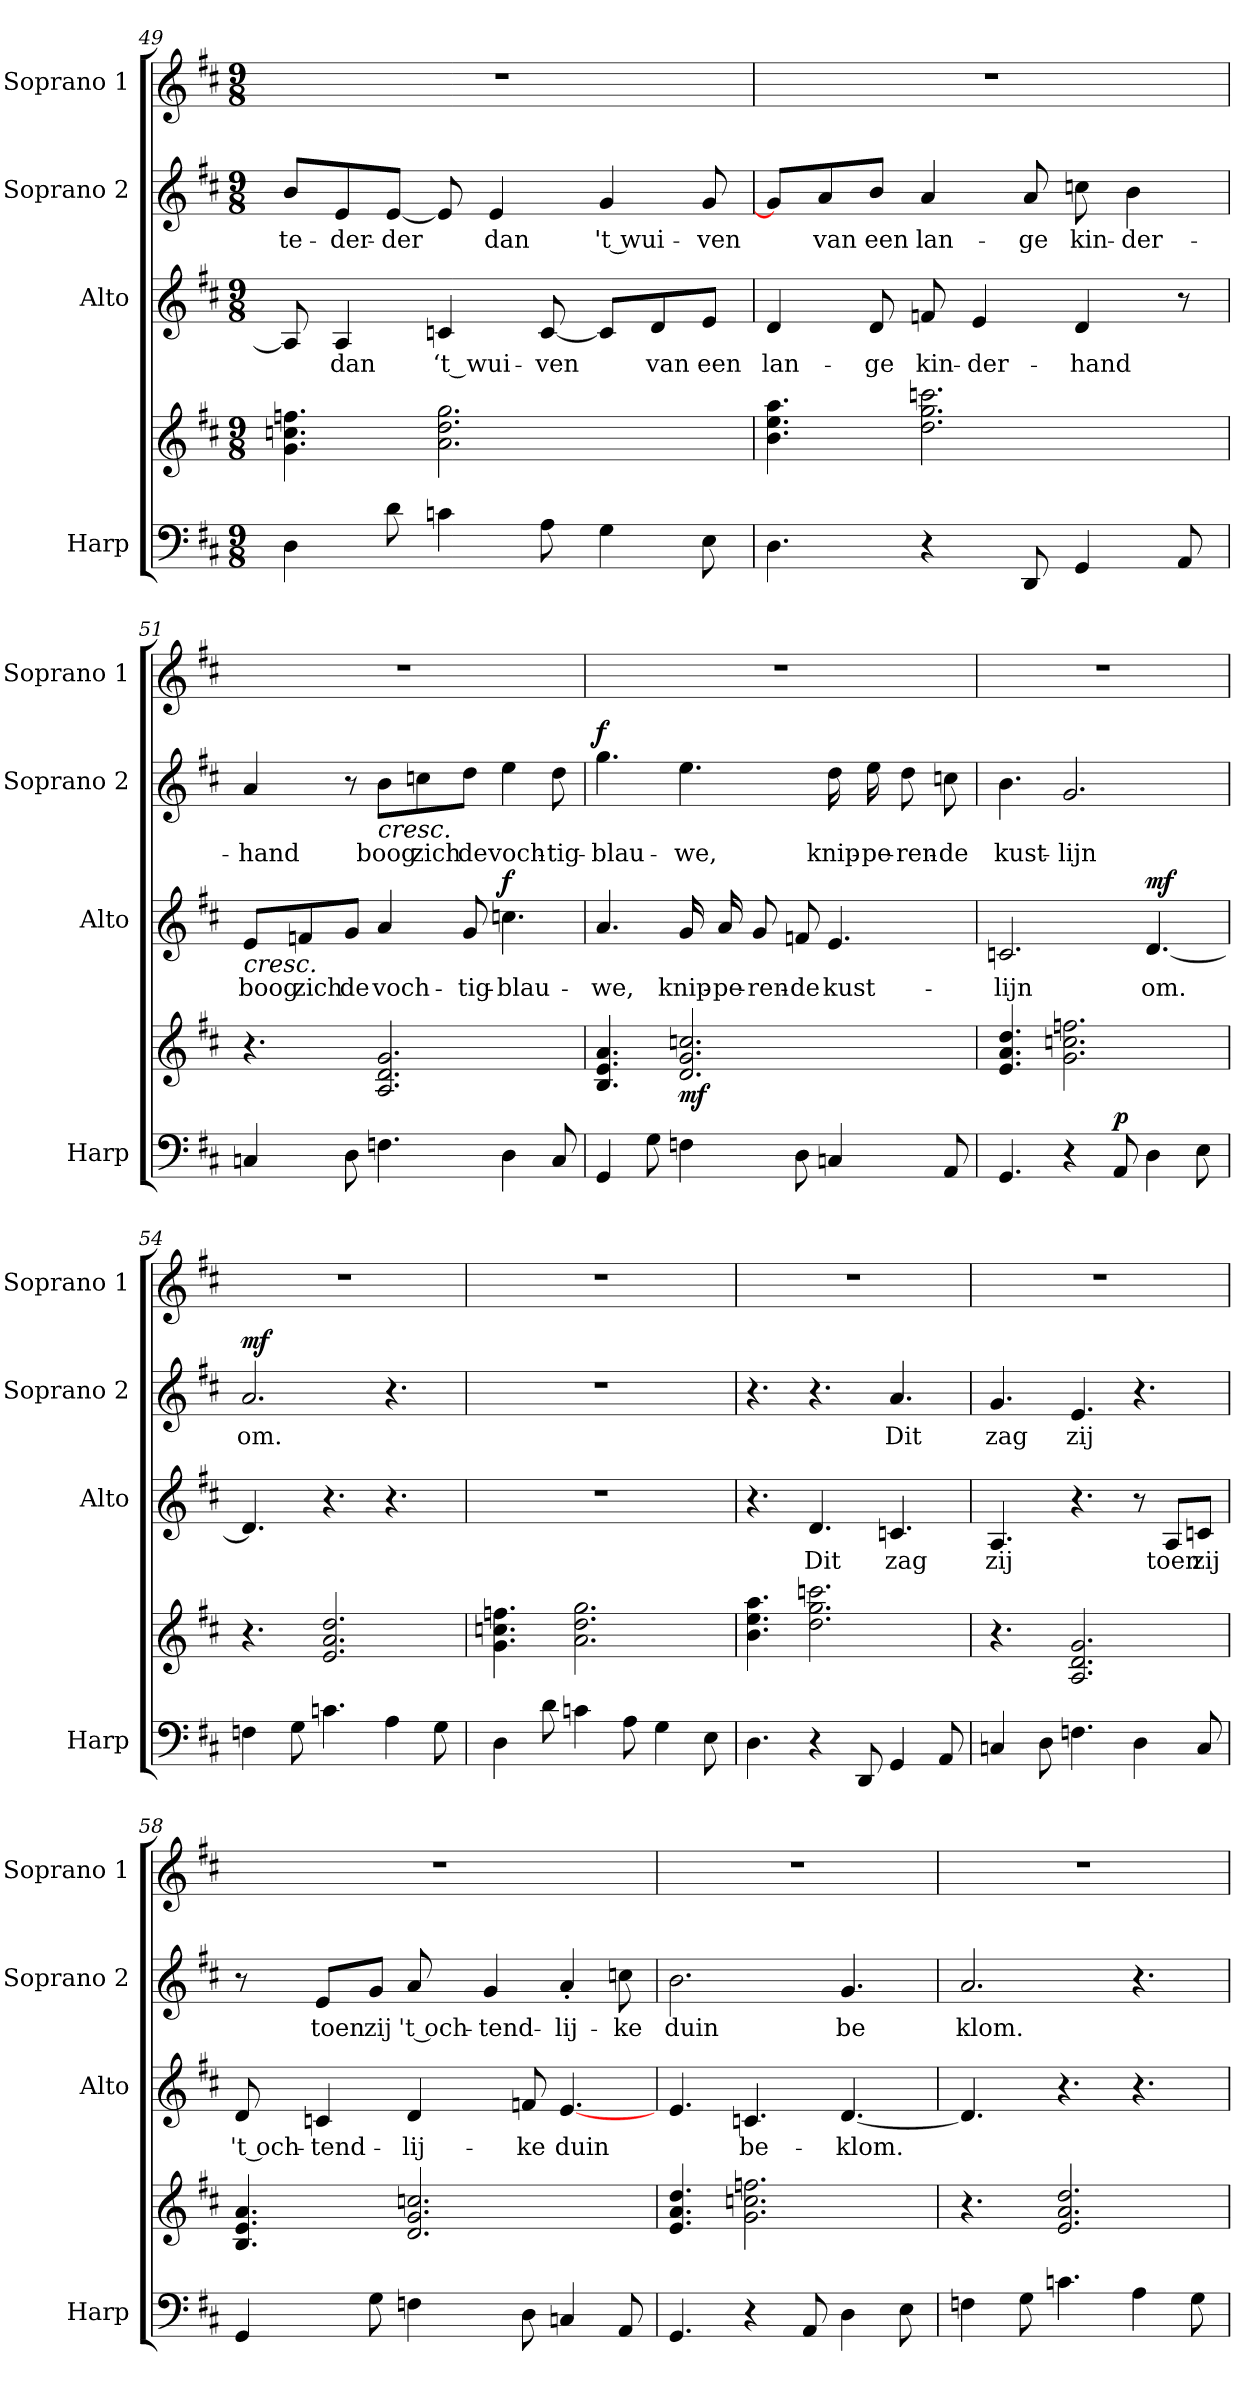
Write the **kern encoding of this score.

**kern	**kern	**dynam	**kern	**text	**dynam	**kern	**text	**dynam	**kern
*part4	*part4	*part4	*part3	*part3	*part3	*part2	*part2	*part2	*part1
*staff5	*staff4	*staff4/5	*staff3	*staff3	*staff3	*staff2	*staff2	*staff2	*staff1
*I"Harp	*	*	*I"Alto	*	*	*I"Soprano 2	*	*	*I"Soprano 1
*I'Harp	*	*	*I'Alto	*	*	*I'Soprano 2	*	*	*I'Soprano 1
*clefF4	*clefG2	*	*clefG2	*	*	*clefG2	*	*	*clefG2
*k[f#c#]	*k[f#c#]	*	*k[f#c#]	*	*	*k[f#c#]	*	*	*k[f#c#]
*D:	*D:	*	*D:	*	*	*D:	*	*	*D:
*M9/8	*M9/8	*	*M9/8	*	*	*M9/8	*	*	*M9/8
=49	=49	=49	=49	=49	=49	=49	=49	=49	=49
!	!	!	!	!	!	!	!LO:LY:b	!	!LO:N:vis=1
4D	4.g\ 4.ccn\ 4.ffn\	.	8A]	.	.	8bL	te-	.	8%9r
!	!	!	!	!LO:LY:b	!	!	!LO:LY:b	!	!
.	.	.	4A	dan	.	8e	-der-	.	.
!	!	!	!	!	!	!	!LO:LY:b	!	!
8d	.	.	.	.	.	[8eJ	-der	.	.
!	!	!	!	!LO:LY:b	!	!	!	!	!
4cn	2.a\ 2.dd\ 2.gg\	.	4cn	‘t wui-	.	8e]	.	.	.
!	!	!	!	!	!	!	!LO:LY:b	!	!
.	.	.	.	.	.	4e	dan	.	.
!	!	!	!	!LO:LY:b	!	!	!	!	!
8A	.	.	[8c	-ven	.	.	.	.	.
!	!	!	!	!	!	!	!LO:LY:b	!	!
4G	.	.	8cL]	.	.	4g	't wui-	.	.
!	!	!	!	!LO:LY:b	!	!	!	!	!
.	.	.	8d	van	.	.	.	.	.
!	!	!	!	!LO:LY:b	!	!	!LO:LY:b	!	!
8E	.	.	8eJ	een	.	8g	-ven	.	.
!!LO:LB:g=z
=50	=50	=50	=50	=50	=50	=50	=50	=50	=50
!	!	!	!	!LO:LY:b	!	!	!	!	!LO:N:vis=1
4.D	4.b\ 4.ee\ 4.aa\	.	4d	lan-	.	8gL]	.	.	8%9r
!	!	!	!	!	!	!	!LO:LY:b	!	!
.	.	.	.	.	.	8a	van	.	.
!	!	!	!	!LO:LY:b	!	!	!LO:LY:b	!	!
.	.	.	8d	-ge	.	8bJ	een	.	.
!	!	!	!	!LO:LY:b	!	!	!LO:LY:b	!	!
4r	2.dd\ 2.gg\ 2.cccn\	.	8fn	kin-	.	4a	lan-	.	.
!	!	!	!	!LO:LY:b	!	!	!	!	!
.	.	.	4e	-der-	.	.	.	.	.
!	!	!	!	!	!	!	!LO:LY:b	!	!
8DD	.	.	.	.	.	8a	-ge	.	.
!	!	!	!	!LO:LY:b	!	!	!LO:LY:b	!	!
4GG	.	.	4d	-hand	.	8ccn	kin-	.	.
!	!	!	!	!	!	!	!LO:LY:b	!	!
.	.	.	.	.	.	4b	-der-	.	.
8AA	.	.	8r	.	.	.	.	.	.
=51	=51	=51	=51	=51	=51	=51	=51	=51	=51
!	!	!	!	!LO:LY:b	!LO:HP:b	!	!LO:LY:b	!	!LO:N:vis=1
4Cn	4.r	.	8eL	boog	<	4a	-hand	.	8%9r
!	!	!	!	!LO:LY:b	!	!	!	!	!
.	.	.	8fn	zich	.	.	.	.	.
!	!	!	!	!LO:LY:b	!	!	!	!	!
8D	.	.	8gJ	de	.	8r	.	.	.
!	!	!	!	!LO:LY:b	!	!	!LO:LY:b	!LO:HP:b	!
4.Fn	2.A 2.d 2.g	.	4a	voch-	.	8bL	boog	<	.
!	!	!	!	!	!	!	!LO:LY:b	!	!
.	.	.	.	.	.	8ccn	zich	.	.
!	!	!	!	!LO:LY:b	!	!	!LO:LY:b	!	!
.	.	.	8g	-tig-	.	8ddJ	de	.	.
!	!	!	!	!LO:LY:b	!LO:DY:a	!	!LO:LY:b	!	!
4D	.	.	4.ccn	-blau-	f	4ee	voch-	.	.
!	!	!	!	!	!	!	!LO:LY:b	!	!
8C	.	.	.	.	.	8dd	-tig-	.	.
!!LO:LB:g=z
=52	=52	=52	=52	=52	=52	=52	=52	=52	=52
!	!	!	!	!LO:LY:b	!	!	!LO:LY:b	!LO:DY:a	!LO:N:vis=1
4GG	4.B 4.e 4.a	.	4.a	-we,	.	4.gg	-blau-	f	8%9r
8G	.	.	.	.	.	.	.	.	.
!	!	!LO:DY:b	!	!LO:LY:b	!	!	!LO:LY:b	!	!
4Fn	2.d 2.g 2.ccn	mf	16gLL	knip-	.	4.ee	-we,	.	.
!	!	!	!	!LO:LY:b	!	!	!	!	!
.	.	.	16a	-pe-	.	.	.	.	.
!	!	!	!	!LO:LY:b	!	!	!	!	!
.	.	.	8g	-ren-	.	.	.	.	.
!	!	!	!	!LO:LY:b	!	!	!	!	!
8D	.	.	8fnJ	-de	.	.	.	.	.
!	!	!	!	!LO:LY:b	!	!	!LO:LY:b	!	!
4Cn	.	.	4.e	kust-	.	16ddLL	knip-	.	.
!	!	!	!	!	!	!	!LO:LY:b	!	!
.	.	.	.	.	.	16ee	-pe-	.	.
!	!	!	!	!	!	!	!LO:LY:b	!	!
.	.	.	.	.	.	8dd	-ren-	.	.
!	!	!	!	!	!	!	!LO:LY:b	!	!
8AA	.	.	.	.	.	8ccnJ	-de	.	.
=53	=53	=53	=53	=53	=53	=53	=53	=53	=53
!	!	!	!	!LO:LY:b	!	!	!LO:LY:b	!	!LO:N:vis=1
4.GG	4.e 4.a 4.dd	.	2.cn	-lijn	.	4.b	kust-	.	8%9r
!	!	!	!	!	!	!	!LO:LY:b	!	!
4r	2.g\ 2.ccn\ 2.ffn\	.	.	.	.	2.g	-lijn	.	.
!	!	!LO:DY:a=2	!	!	!	!	!	!	!
8AA	.	p	.	.	.	.	.	.	.
!	!	!	!	!LO:LY:b	!LO:DY:n=1:a	!	!	!	!
4D	.	.	[4.d	om.	[ mf	.	.	.	.
8E	.	.	.	.	.	.	.	.	.
.	.	.	.	.	.	.	.	[	.
=54	=54	=54	=54	=54	=54	=54	=54	=54	=54
!	!	!	!	!	!	!	!LO:LY:b	!LO:DY:a	!LO:N:vis=1
4Fn	4.r	.	4.d]	.	.	2.a	om.	mf	8%9r
8G	.	.	.	.	.	.	.	.	.
4.cn	2.e 2.a 2.dd	.	4.r	.	.	.	.	.	.
4A	.	.	4.r	.	.	4.r	.	.	.
8G	.	.	.	.	.	.	.	.	.
=55	=55	=55	=55	=55	=55	=55	=55	=55	=55
!	!	!	!LO:N:vis=1	!	!	!LO:N:vis=1	!	!	!LO:N:vis=1
4D	4.g\ 4.ccn\ 4.ffn\	.	8%9r	.	.	8%9r	.	.	8%9r
8d	.	.	.	.	.	.	.	.	.
4cn	2.a\ 2.dd\ 2.gg\	.	.	.	.	.	.	.	.
8A	.	.	.	.	.	.	.	.	.
4G	.	.	.	.	.	.	.	.	.
8E	.	.	.	.	.	.	.	.	.
!!LO:LB:g=z
=56	=56	=56	=56	=56	=56	=56	=56	=56	=56
!	!	!	!	!	!	!	!	!	!LO:N:vis=1
4.D	4.b\ 4.ee\ 4.aa\	.	4.r	.	.	4.r	.	.	8%9r
!	!	!	!	!LO:LY:b	!	!	!	!	!
4r	2.dd\ 2.gg\ 2.cccn\	.	4.d	Dit	.	4.r	.	.	.
8DD	.	.	.	.	.	.	.	.	.
!	!	!	!	!LO:LY:b	!	!	!LO:LY:b	!	!
4GG	.	.	4.cn	zag	.	4.a	Dit	.	.
8AA	.	.	.	.	.	.	.	.	.
=57	=57	=57	=57	=57	=57	=57	=57	=57	=57
!	!	!	!	!LO:LY:b	!	!	!LO:LY:b	!	!LO:N:vis=1
4Cn	4.r	.	4.A	zij	.	4.g	zag	.	8%9r
8D	.	.	.	.	.	.	.	.	.
!	!	!	!	!	!	!	!LO:LY:b	!	!
4.Fn	2.A 2.d 2.g	.	4.r	.	.	4.e	zij	.	.
4D	.	.	8r	.	.	4.r	.	.	.
!	!	!	!	!LO:LY:b	!	!	!	!	!
.	.	.	8AL	toen	.	.	.	.	.
!	!	!	!	!LO:LY:b	!	!	!	!	!
8C	.	.	8cnJ	zij	.	.	.	.	.
=58	=58	=58	=58	=58	=58	=58	=58	=58	=58
!	!	!	!	!LO:LY:b	!	!	!	!	!LO:N:vis=1
4GG	4.B 4.e 4.a	.	8d	't och-	.	8r	.	.	8%9r
!	!	!	!	!LO:LY:b	!	!	!LO:LY:b	!	!
.	.	.	4cn	-tend-	.	8eL	toen	.	.
!	!	!	!	!	!	!	!LO:LY:b	!	!
8G	.	.	.	.	.	8gJ	zij	.	.
!	!	!	!	!LO:LY:b	!	!	!LO:LY:b	!	!
4Fn	2.d 2.g 2.ccn	.	4d	-lij-	.	8a	't och-	.	.
!	!	!	!	!	!	!	!LO:LY:b	!	!
.	.	.	.	.	.	4g	-tend-	.	.
!	!	!	!	!LO:LY:b	!	!	!	!	!
8D	.	.	8fn	-ke	.	.	.	.	.
!	!	!	!	!LO:LY:b	!	!	!LO:LY:b	!	!
4Cn	.	.	[4.e	duin	.	4a'	-lij-	.	.
!	!	!	!	!	!	!	!LO:LY:b	!	!
8AA	.	.	.	.	.	8ccn	-ke	.	.
!!LO:LB:g=z
=59	=59	=59	=59	=59	=59	=59	=59	=59	=59
!	!	!	!	!	!	!	!LO:LY:b	!	!LO:N:vis=1
4.GG	4.e 4.a 4.dd	.	4.e	.	.	2.b	duin	.	8%9r
!	!	!	!	!LO:LY:b	!	!	!	!	!
4r	2.g\ 2.ccn\ 2.ffn\	.	4.cn	be-	.	.	.	.	.
8AA	.	.	.	.	.	.	.	.	.
!	!	!	!	!LO:LY:b	!	!	!LO:LY:b	!	!
4D	.	.	[4.d	-klom.	.	4.g	be	.	.
8E	.	.	.	.	.	.	.	.	.
=60	=60	=60	=60	=60	=60	=60	=60	=60	=60
!	!	!	!	!	!	!	!LO:LY:b	!	!LO:N:vis=1
4Fn	4.r	.	4.d]	.	.	2.a	klom.	.	8%9r
8G	.	.	.	.	.	.	.	.	.
4.cn	2.e 2.a 2.dd	.	4.r	.	.	.	.	.	.
4A	.	.	4.r	.	.	4.r	.	.	.
8G	.	.	.	.	.	.	.	.	.
=	=	=	=	=	=	=	=	=	=
*-	*-	*-	*-	*-	*-	*-	*-	*-	*-
